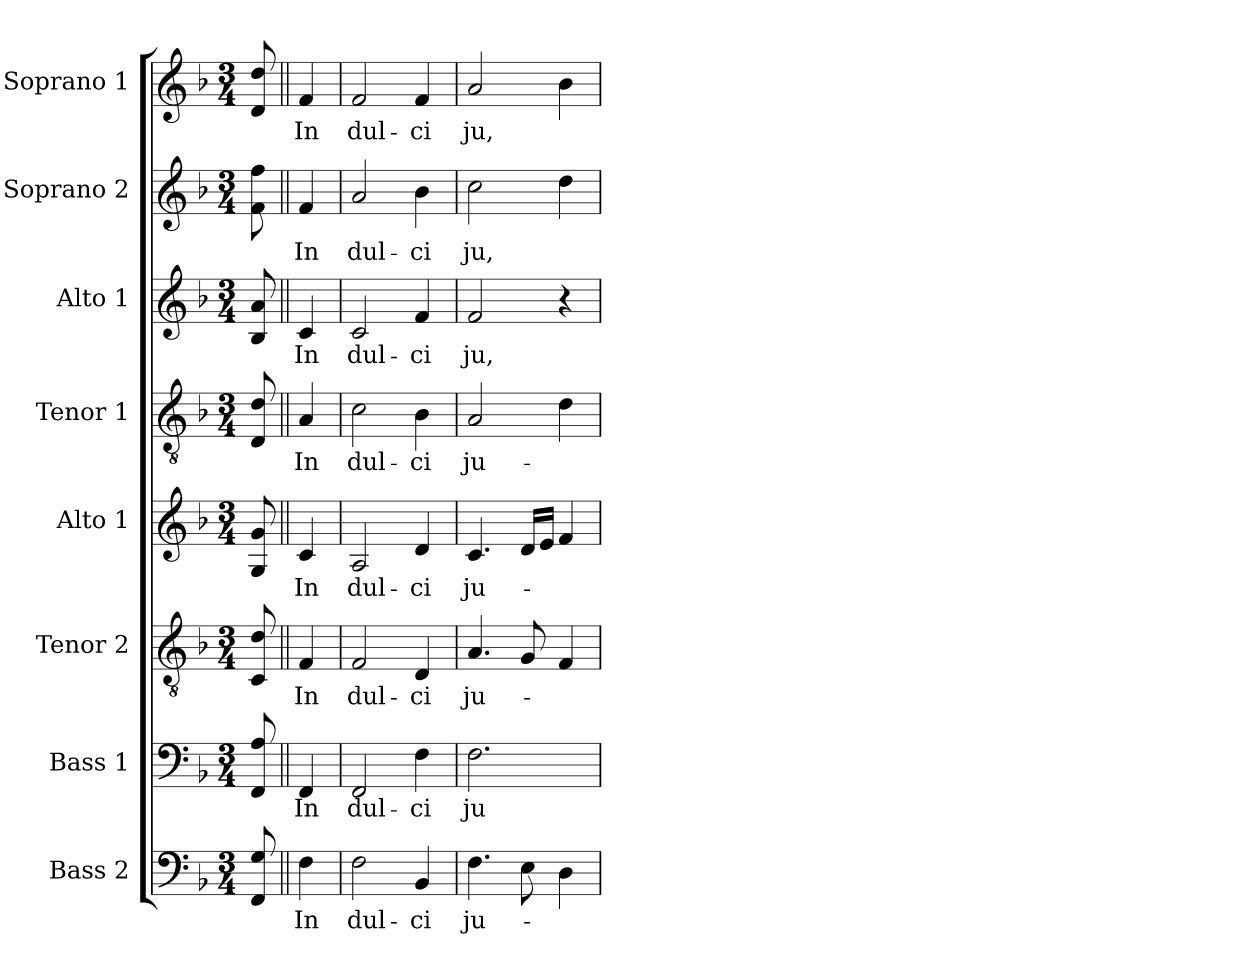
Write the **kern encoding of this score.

**kern	**text	**kern	**text	**kern	**text	**kern	**text	**kern	**text	**kern	**text	**kern	**text	**kern	**text
*part8	*part8	*part7	*part7	*part6	*part6	*part5	*part5	*part4	*part4	*part3	*part3	*part2	*part2	*part1	*part1
*staff8	*staff8	*staff7	*staff7	*staff6	*staff6	*staff5	*staff5	*staff4	*staff4	*staff3	*staff3	*staff2	*staff2	*staff1	*staff1
*I"Bass 2	*	*I"Bass 1	*	*I"Tenor 2	*	*I"Alto 1	*	*I"Tenor 1	*	*I"Alto 1	*	*I"Soprano 2	*	*I"Soprano 1	*
*I'B2	*	*I'B1	*	*I'T2	*	*I'A2	*	*I'T1	*	*I'A1	*	*I'S2	*	*I'S1	*
!!LO:PB:g=z
*clefF4	*	*clefF4	*	*clefGv2	*	*clefG2	*	*clefGv2	*	*clefG2	*	*clefG2	*	*clefG2	*
*	*	*	*	*ITrd7c12	*	*	*	*ITrd7c12	*	*	*	*	*	*	*
*k[b-]	*	*k[b-]	*	*k[b-]	*	*k[b-]	*	*k[b-]	*	*k[b-]	*	*k[b-]	*	*k[b-]	*
*F:	*	*F:	*	*F:	*	*F:	*	*F:	*	*F:	*	*F:	*	*F:	*
*M3/4	*	*M3/4	*	*M3/4	*	*M3/4	*	*M3/4	*	*M3/4	*	*M3/4	*	*M3/4	*
=1	=1	=1	=1	=1	=1	=1	=1	=1	=1	=1	=1	=1	=1	=1	=1
8FFi/ 8Gi	.	8FFi/ 8Ai	.	8CCi/ 8Di	.	8Gi/ 8gi	.	8DDi/ 8Di	.	8B-i/ 8ai	.	8fi\ 8ffi	.	8di/ 8ddi	.
=||	=||	=||	=||	=||	=||	=||	=||	=||	=||	=||	=||	=||	=||	=||	=||
!	!LO:LY:b:color=#000000	!	!	!	!	!	!	!	!	!	!	!	!	!	!
!	!	!	!LO:LY:b:color=#000000	!	!	!	!	!	!	!	!	!	!	!	!
!	!	!	!	!	!LO:LY:b:color=#000000	!	!	!	!	!	!	!	!	!	!
!	!	!	!	!	!	!	!LO:LY:b:color=#000000	!	!	!	!	!	!	!	!
!	!	!	!	!	!	!	!	!	!LO:LY:b:color=#000000	!	!	!	!	!	!
!	!	!	!	!	!	!	!	!	!	!	!LO:LY:b:color=#000000	!	!	!	!
!	!	!	!	!	!	!	!	!	!	!	!	!	!LO:LY:b:color=#000000	!	!
!	!	!	!	!	!	!	!	!	!	!	!	!	!	!	!LO:LY:b:color=#000000
4Fi\	In	4FFi/	In	4FFi/	In	4ci/	In	4AAi/	In	4ci/	In	4fi/	In	4fi/	In
=1	=1	=1	=1	=1	=1	=1	=1	=1	=1	=1	=1	=1	=1	=1	=1
!	!LO:LY:b:color=#000000	!	!	!	!	!	!	!	!	!	!	!	!	!	!
!	!	!	!LO:LY:b:color=#000000	!	!	!	!	!	!	!	!	!	!	!	!
!	!	!	!	!	!LO:LY:b:color=#000000	!	!	!	!	!	!	!	!	!	!
!	!	!	!	!	!	!	!LO:LY:b:color=#000000	!	!	!	!	!	!	!	!
!	!	!	!	!	!	!	!	!	!LO:LY:b:color=#000000	!	!	!	!	!	!
!	!	!	!	!	!	!	!	!	!	!	!LO:LY:b:color=#000000	!	!	!	!
!	!	!	!	!	!	!	!	!	!	!	!	!	!LO:LY:b:color=#000000	!	!
!	!	!	!	!	!	!	!	!	!	!	!	!	!	!	!LO:LY:b:color=#000000
2Fi\	dul-	2FFi/	dul-	2FFi/	dul-	2Ai/	dul-	2Ci\	dul-	2ci/	dul-	2ai/	dul-	2fi/	dul-
!	!LO:LY:b:color=#000000	!	!	!	!	!	!	!	!	!	!	!	!	!	!
!	!	!	!LO:LY:b:color=#000000	!	!	!	!	!	!	!	!	!	!	!	!
!	!	!	!	!	!LO:LY:b:color=#000000	!	!	!	!	!	!	!	!	!	!
!	!	!	!	!	!	!	!LO:LY:b:color=#000000	!	!	!	!	!	!	!	!
!	!	!	!	!	!	!	!	!	!LO:LY:b:color=#000000	!	!	!	!	!	!
!	!	!	!	!	!	!	!	!	!	!	!LO:LY:b:color=#000000	!	!	!	!
!	!	!	!	!	!	!	!	!	!	!	!	!	!LO:LY:b:color=#000000	!	!
!	!	!	!	!	!	!	!	!	!	!	!	!	!	!	!LO:LY:b:color=#000000
4BB-i/	-ci	4Fi\	-ci	4DDi/	-ci	4di/	-ci	4BB-i\	-ci	4fi/	-ci	4b-i\	-ci	4fi/	-ci
=2	=2	=2	=2	=2	=2	=2	=2	=2	=2	=2	=2	=2	=2	=2	=2
!	!LO:LY:b:color=#000000	!	!	!	!	!	!	!	!	!	!	!	!	!	!
!	!	!	!LO:LY:b:color=#000000	!	!	!	!	!	!	!	!	!	!	!	!
!	!	!	!	!	!LO:LY:b:color=#000000	!	!	!	!	!	!	!	!	!	!
!	!	!	!	!	!	!	!LO:LY:b:color=#000000	!	!	!	!	!	!	!	!
!	!	!	!	!	!	!	!	!	!LO:LY:b:color=#000000	!	!	!	!	!	!
!	!	!	!	!	!	!	!	!	!	!	!LO:LY:b:color=#000000	!	!	!	!
!	!	!	!	!	!	!	!	!	!	!	!	!	!LO:LY:b:color=#000000	!	!
!	!	!	!	!	!	!	!	!	!	!	!	!	!	!	!LO:LY:b:color=#000000
4.Fi\	ju-	2.Fi\	ju-	4.AAi/	ju-	4.ci/	ju-	2AAi/	ju-	2fi/	ju,	2cci\	ju,	2ai/	ju,
8Ei\	.	.	.	8GGi/	.	16di/LL	.	.	.	.	.	.	.	.	.
.	.	.	.	.	.	16ei/JJ	.	.	.	.	.	.	.	.	.
4Di\	.	.	.	4FFi/	.	4fi/	.	4Di\	.	4r	.	4ddi\	.	4b-i\	.
=	=	=	=	=	=	=	=	=	=	=	=	=	=	=	=
*-	*-	*-	*-	*-	*-	*-	*-	*-	*-	*-	*-	*-	*-	*-	*-
